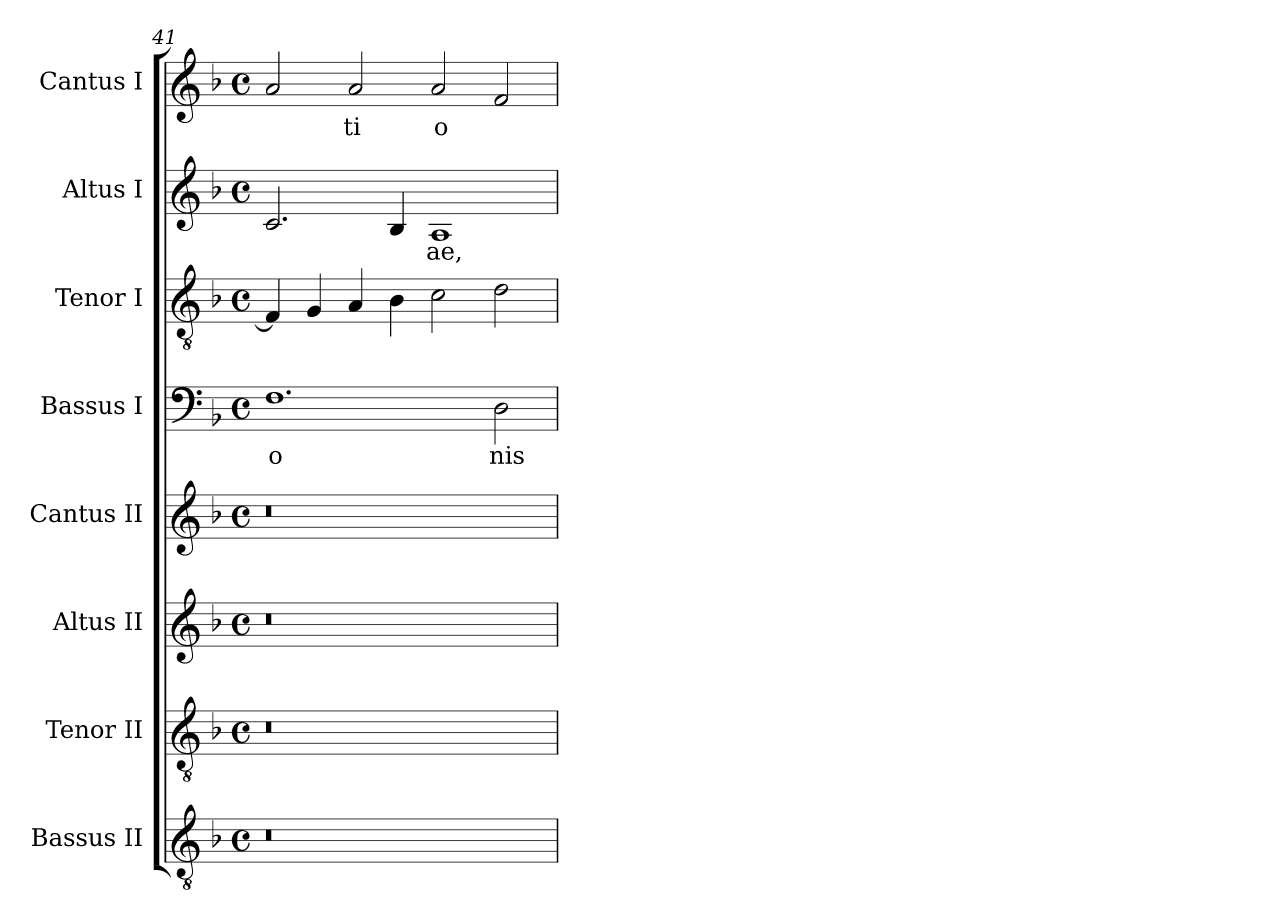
**kern	**kern	**kern	**kern	**kern	**text	**kern	**kern	**text	**kern	**text
*part8	*part7	*part6	*part5	*part4	*part4	*part3	*part2	*part2	*part1	*part1
*staff8	*staff7	*staff6	*staff5	*staff4	*staff4	*staff3	*staff2	*staff2	*staff1	*staff1
*I"Bassus II	*I"Tenor II	*I"Altus II	*I"Cantus II	*I"Bassus I	*	*I"Tenor I	*I"Altus I	*	*I"Cantus I	*
*clefGv2	*clefGv2	*clefG2	*clefG2	*clefF4	*	*clefGv2	*clefG2	*	*clefG2	*
*k[b-]	*k[b-]	*k[b-]	*k[b-]	*k[b-]	*	*k[b-]	*k[b-]	*	*k[b-]	*
*F:	*F:	*F:	*F:	*F:	*	*F:	*F:	*	*F:	*
*M4/4	*M4/4	*M4/4	*M4/4	*M4/4	*	*M4/4	*M4/4	*	*M4/4	*
*met(c)	*met(c)	*met(c)	*met(c)	*met(c)	*	*met(c)	*met(c)	*	*met(c)	*
=41	=41	=41	=41	=41	=41	=41	=41	=41	=41	=41
!	!	!	!	!	!LO:LY:b:cj	!	!	!	!	!
0r	0r	0r	0r	1.F	o	4F/]	2.c/	.	2a/	.
.	.	.	.	.	.	4G/	.	.	.	.
!	!	!	!	!	!	!	!	!	!	!LO:LY:b:cj
.	.	.	.	.	.	4A/	.	.	2a/	ti
.	.	.	.	.	.	4B-\	4B-/	.	.	.
!	!	!	!	!	!	!	!	!LO:LY:b:cj	!	!LO:LY:b:cj
.	.	.	.	.	.	2c\	1A	ae,	2a/	o
!	!	!	!	!	!LO:LY:b:cj	!	!	!	!	!
.	.	.	.	2D\	nis	2d\	.	.	2f/	.
=	=	=	=	=	=	=	=	=	=	=
*-	*-	*-	*-	*-	*-	*-	*-	*-	*-	*-
